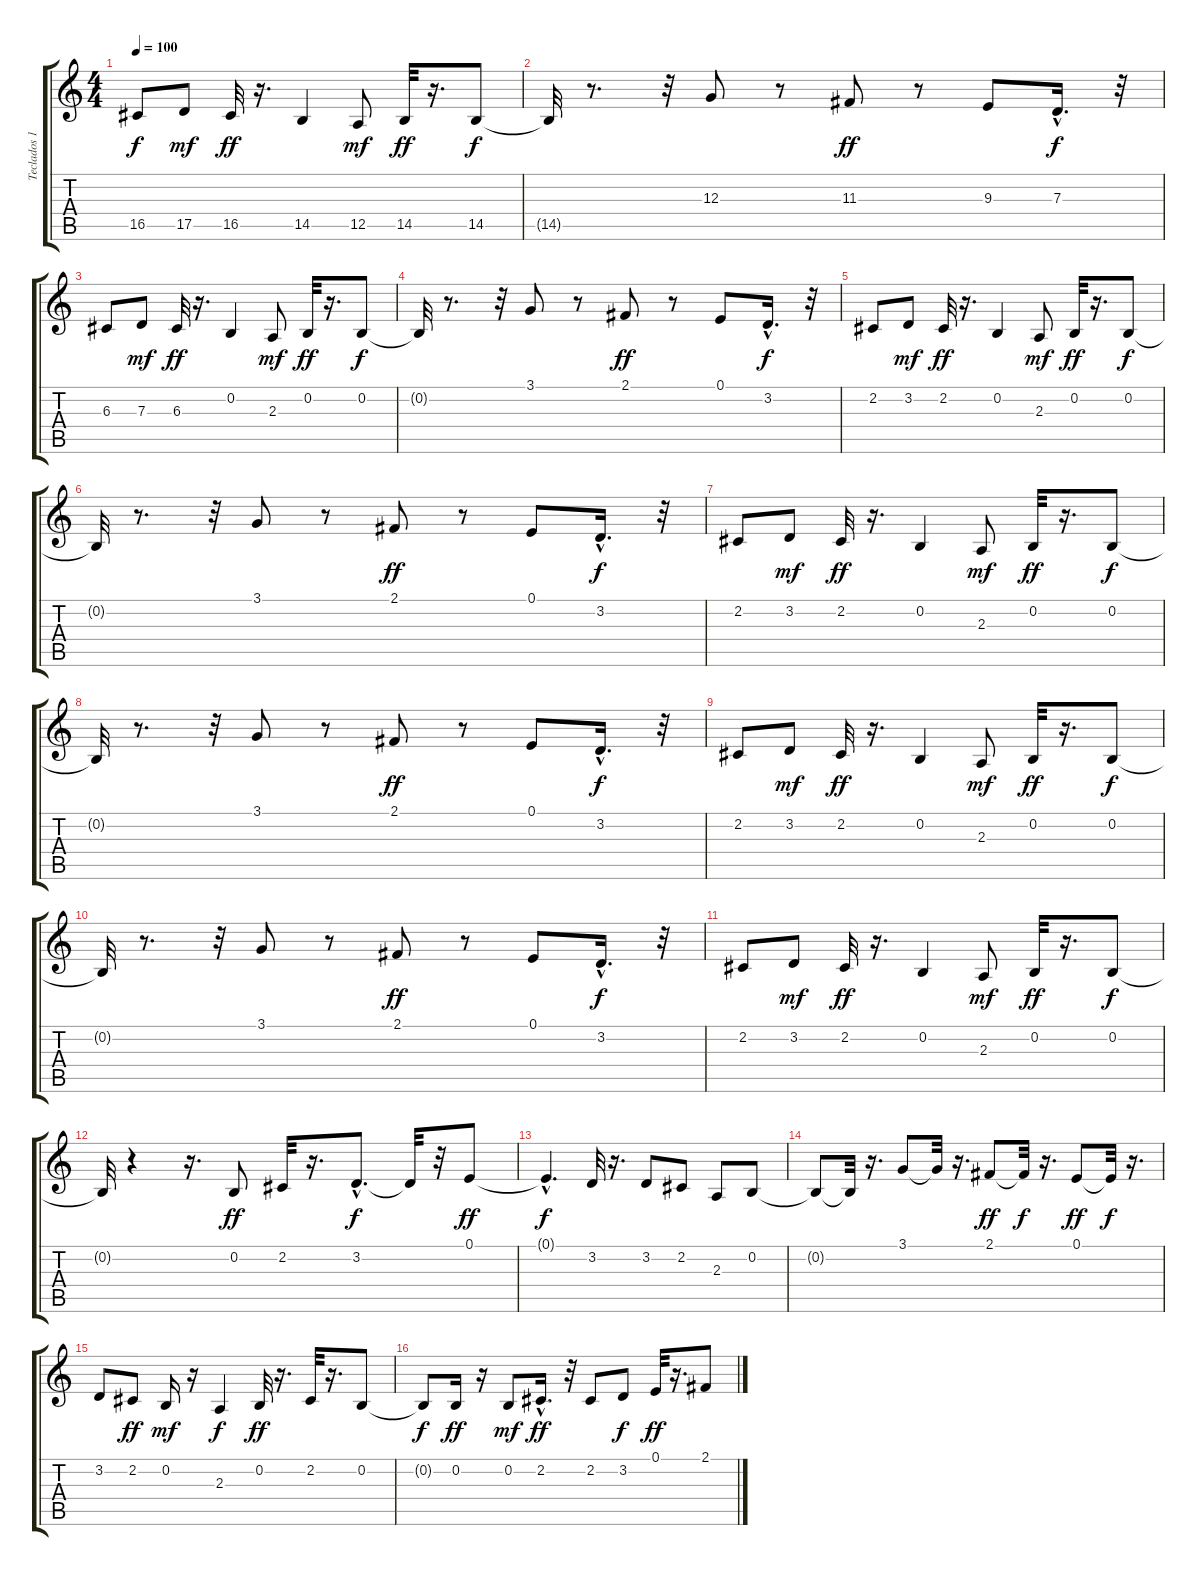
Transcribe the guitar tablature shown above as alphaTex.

\track ("Teclados 1" "Teclados 1") {instrument electricgrandpiano}
\staff {score tabs}
\tuning (E4 B3 G3 D3 A2 E2) {hide}
\ts (4 4)
\tempo 100
\clef g2
\ks c
16.5.8{dy f} 17.5.8{dy mf} 16.5.32{dy ff} r.16{d} 14.5.4 12.5.8{dy mf} 14.5.32{dy ff} r.16{d} 14.5.8{dy f} |
14.5{t}.32 r.8{d} r.32 12.3.8 r.8 11.3.8{dy ff} r.8 9.3.8 7.3{hac}.16{d dy f} r.32 |
6.3.8 7.3.8{dy mf} 6.3.32{dy ff} r.16{d} 0.2.4 2.3.8{dy mf} 0.2.32{dy ff} r.16{d} 0.2.8{dy f} |
0.2{t}.32 r.8{d} r.32 3.1.8 r.8 2.1.8{dy ff} r.8 0.1.8 3.2{hac}.16{d dy f} r.32 |
2.2.8 3.2.8{dy mf} 2.2.32{dy ff} r.16{d} 0.2.4 2.3.8{dy mf} 0.2.32{dy ff} r.16{d} 0.2.8{dy f} |
0.2{t}.32 r.8{d} r.32 3.1.8 r.8 2.1.8{dy ff} r.8 0.1.8 3.2{hac}.16{d dy f} r.32 |
2.2.8 3.2.8{dy mf} 2.2.32{dy ff} r.16{d} 0.2.4 2.3.8{dy mf} 0.2.32{dy ff} r.16{d} 0.2.8{dy f} |
0.2{t}.32 r.8{d} r.32 3.1.8 r.8 2.1.8{dy ff} r.8 0.1.8 3.2{hac}.16{d dy f} r.32 |
2.2.8 3.2.8{dy mf} 2.2.32{dy ff} r.16{d} 0.2.4 2.3.8{dy mf} 0.2.32{dy ff} r.16{d} 0.2.8{dy f} |
0.2{t}.32 r.8{d} r.32 3.1.8 r.8 2.1.8{dy ff} r.8 0.1.8 3.2{hac}.16{d dy f} r.32 |
2.2.8 3.2.8{dy mf} 2.2.32{dy ff} r.16{d} 0.2.4 2.3.8{dy mf} 0.2.32{dy ff} r.16{d} 0.2.8{dy f} |
0.2{t}.32 r.4 r.16{d} 0.2.8{dy ff} 2.2.32 r.16{d} 3.2{hac}.8{d dy f} 3.2{t}.32 r.32 0.1.8{dy ff} |
0.1{hac t}.4{d dy f} 3.2.32 r.16{d} 3.2.8 2.2.8 2.3.8 0.2.8 |
0.2{t}.8 0.2{t}.32 r.16{d} 3.1.8 3.1{t}.32 r.16{d} 2.1.8{dy ff} 2.1{t}.32{dy f} r.16{d} 0.1.8{dy ff} 0.1{t}.32{dy f} r.16{d} |
3.2.8 2.2.8{dy ff} 0.2.16{dy mf} r.16 2.3.4{dy f} 0.2.32{dy ff} r.16{d} 2.2.32 r.16{d} 0.2.8 |
0.2{t}.8{dy f} 0.2.16{dy ff} r.16 0.2.8{dy mf} 2.2{hac}.16{d dy ff} r.32 2.2.8 3.2.8{dy f} 0.1.32{dy ff} r.16{d} 2.1.8
